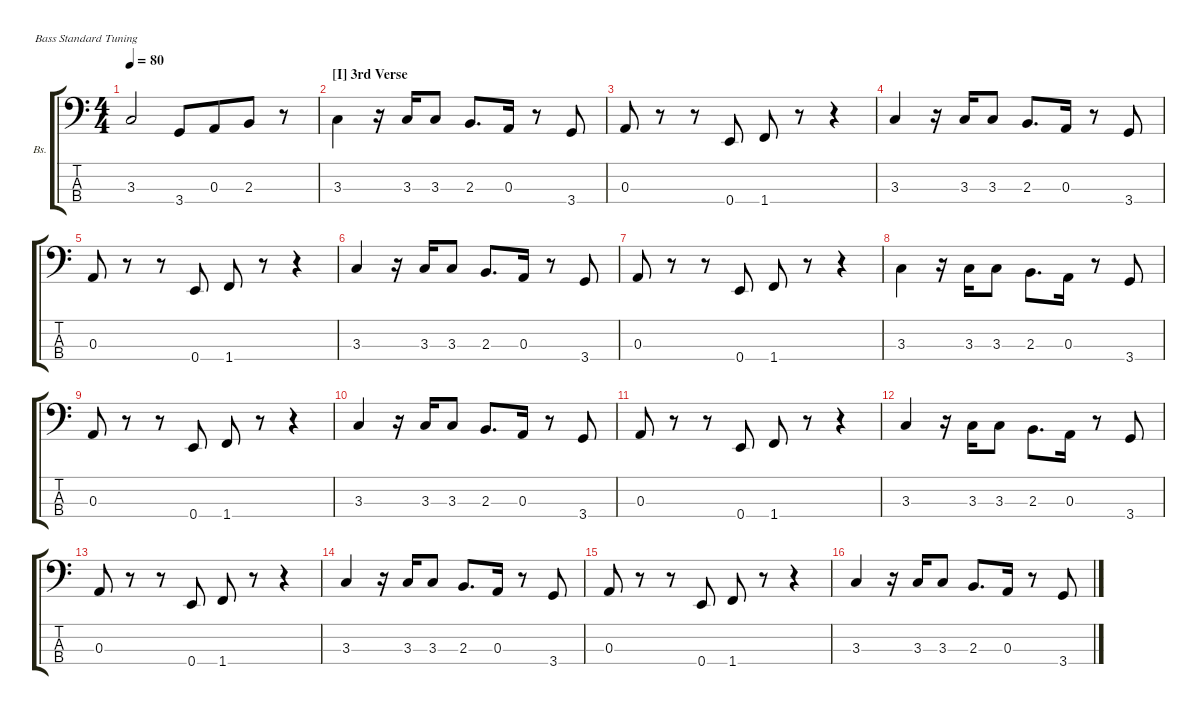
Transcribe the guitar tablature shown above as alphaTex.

\defaultSystemsLayout 4
\hideDynamics
\bracketExtendMode groupsimilarinstruments
\firstSystemTrackNameOrientation horizontal
\otherSystemsTrackNameOrientation horizontal
\track ("Bass" "Bs.") {multiBarRest instrument electricbassfinger}
\staff {score tabs}
\tuning (G2 D2 A1 E1)
\ts (4 4)
\tempo 80
\clef f4
\ks c
3.3{t}.2{dy mf} 3.4.8 0.3.8{beam merge} 2.3.8 r.8 |
\section ("I" "3rd Verse")
3.3.4{beam invert} r.16 3.3.16 3.3.8 2.3.8{d} 0.3.16 r.8 3.4.8 |
0.3.8 r.8 r.8 0.4.8 1.4.8 r.8 r.4 |
3.3.4 r.16 3.3.16 3.3.8 2.3.8{d} 0.3.16 r.8 3.4.8 |
0.3.8 r.8 r.8 0.4.8 1.4.8 r.8 r.4 |
3.3.4 r.16 3.3.16 3.3.8 2.3.8{d} 0.3.16 r.8 3.4.8 |
0.3.8 r.8 r.8 0.4.8 1.4.8 r.8 r.4 |
3.3.4{beam invert} r.16 3.3.16 3.3.8 2.3.8{d beam invert} 0.3.16{beam invert} r.8 3.4.8 |
0.3.8 r.8 r.8 0.4.8 1.4.8 r.8 r.4 |
3.3.4 r.16 3.3.16 3.3.8 2.3.8{d} 0.3.16 r.8 3.4.8 |
0.3.8 r.8 r.8 0.4.8 1.4.8 r.8 r.4 |
3.3.4 r.16 3.3.16 3.3.8 2.3.8{d beam invert} 0.3.16{beam invert} r.8 3.4.8 |
0.3.8 r.8 r.8 0.4.8 1.4.8 r.8 r.4 |
3.3.4 r.16 3.3.16 3.3.8 2.3.8{d} 0.3.16 r.8 3.4.8 |
0.3.8 r.8 r.8 0.4.8 1.4.8 r.8 r.4 |
3.3.4 r.16 3.3.16 3.3.8 2.3.8{d} 0.3.16 r.8 3.4.8
